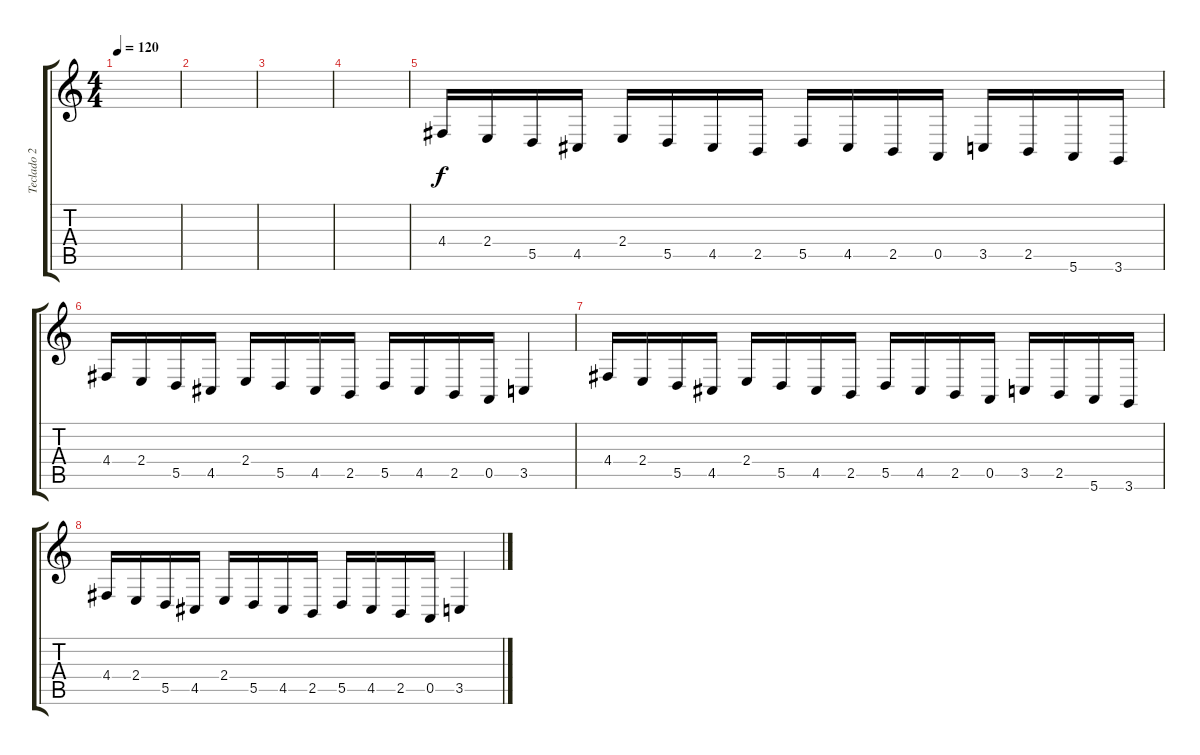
\track ("Teclado 2 (Harpsichord)" "Teclado 2 ") {instrument harpsichord}
\staff {score tabs}
\tuning (E4 B3 G3 D3 A2 E2) {hide}
\ts (4 4)
\tempo 120
\clef g2
\ks c
|
|
|
|
4.4.16 2.4.16 5.5.16 4.5.16 2.4.16 5.5.16 4.5.16 2.5.16 5.5.16 4.5.16 2.5.16 0.5.16 3.5.16 2.5.16 5.6.16 3.6.16 |
4.4.16 2.4.16 5.5.16 4.5.16 2.4.16 5.5.16 4.5.16 2.5.16 5.5.16 4.5.16 2.5.16 0.5.16 3.5.4 |
4.4.16 2.4.16 5.5.16 4.5.16 2.4.16 5.5.16 4.5.16 2.5.16 5.5.16 4.5.16 2.5.16 0.5.16 3.5.16 2.5.16 5.6.16 3.6.16 |
4.4.16 2.4.16 5.5.16 4.5.16 2.4.16 5.5.16 4.5.16 2.5.16 5.5.16 4.5.16 2.5.16 0.5.16 3.5.4
